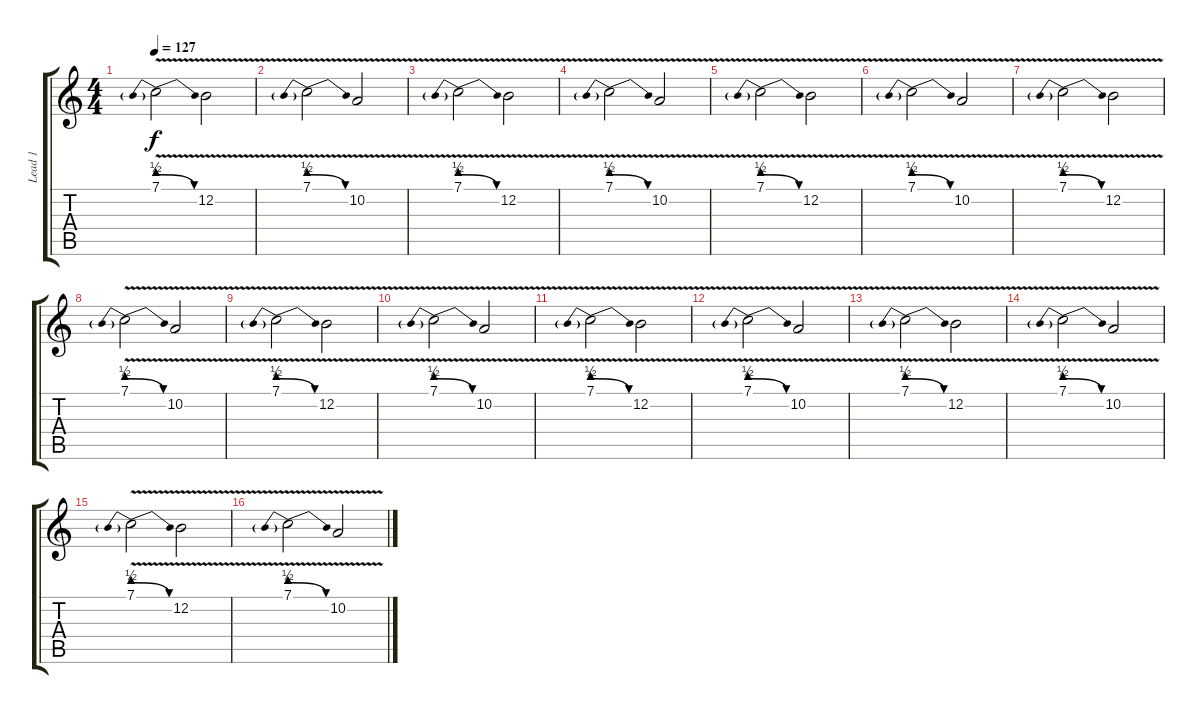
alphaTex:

\track ("Lead 1" "Lead 1") {instrument lead2sawtooth}
\staff {score tabs}
\tuning (E4 B3 G3 D3 A2 E2) {hide}
\ts (4 4)
\tempo 127
\clef g2
\ks c
7.1{be (prebendrelease 0 2 60 0) v}.2{dy f} 12.2{v}.2 |
7.1{be (prebendrelease 0 2 60 0) v}.2{volume 15} 10.2{v}.2 |
7.1{be (prebendrelease 0 2 60 0) v}.2 12.2{v}.2 |
7.1{be (prebendrelease 0 2 60 0) v}.2 10.2{v}.2 |
7.1{be (prebendrelease 0 2 60 0) v}.2 12.2{v}.2 |
7.1{be (prebendrelease 0 2 60 0) v}.2{volume 15} 10.2{v}.2 |
7.1{be (prebendrelease 0 2 60 0) v}.2 12.2{v}.2 |
7.1{be (prebendrelease 0 2 60 0) v}.2 10.2{v}.2 |
7.1{be (prebendrelease 0 2 60 0) v}.2 12.2{v}.2 |
7.1{be (prebendrelease 0 2 60 0) v}.2{volume 15} 10.2{v}.2 |
7.1{be (prebendrelease 0 2 60 0) v}.2 12.2{v}.2 |
7.1{be (prebendrelease 0 2 60 0) v}.2 10.2{v}.2 |
7.1{be (prebendrelease 0 2 60 0) v}.2 12.2{v}.2 |
7.1{be (prebendrelease 0 2 60 0) v}.2{volume 12} 10.2{v}.2 |
7.1{be (prebendrelease 0 2 60 0) v}.2 12.2{v}.2 |
7.1{be (prebendrelease 0 2 60 0) v}.2{volume 12} 10.2{v}.2
